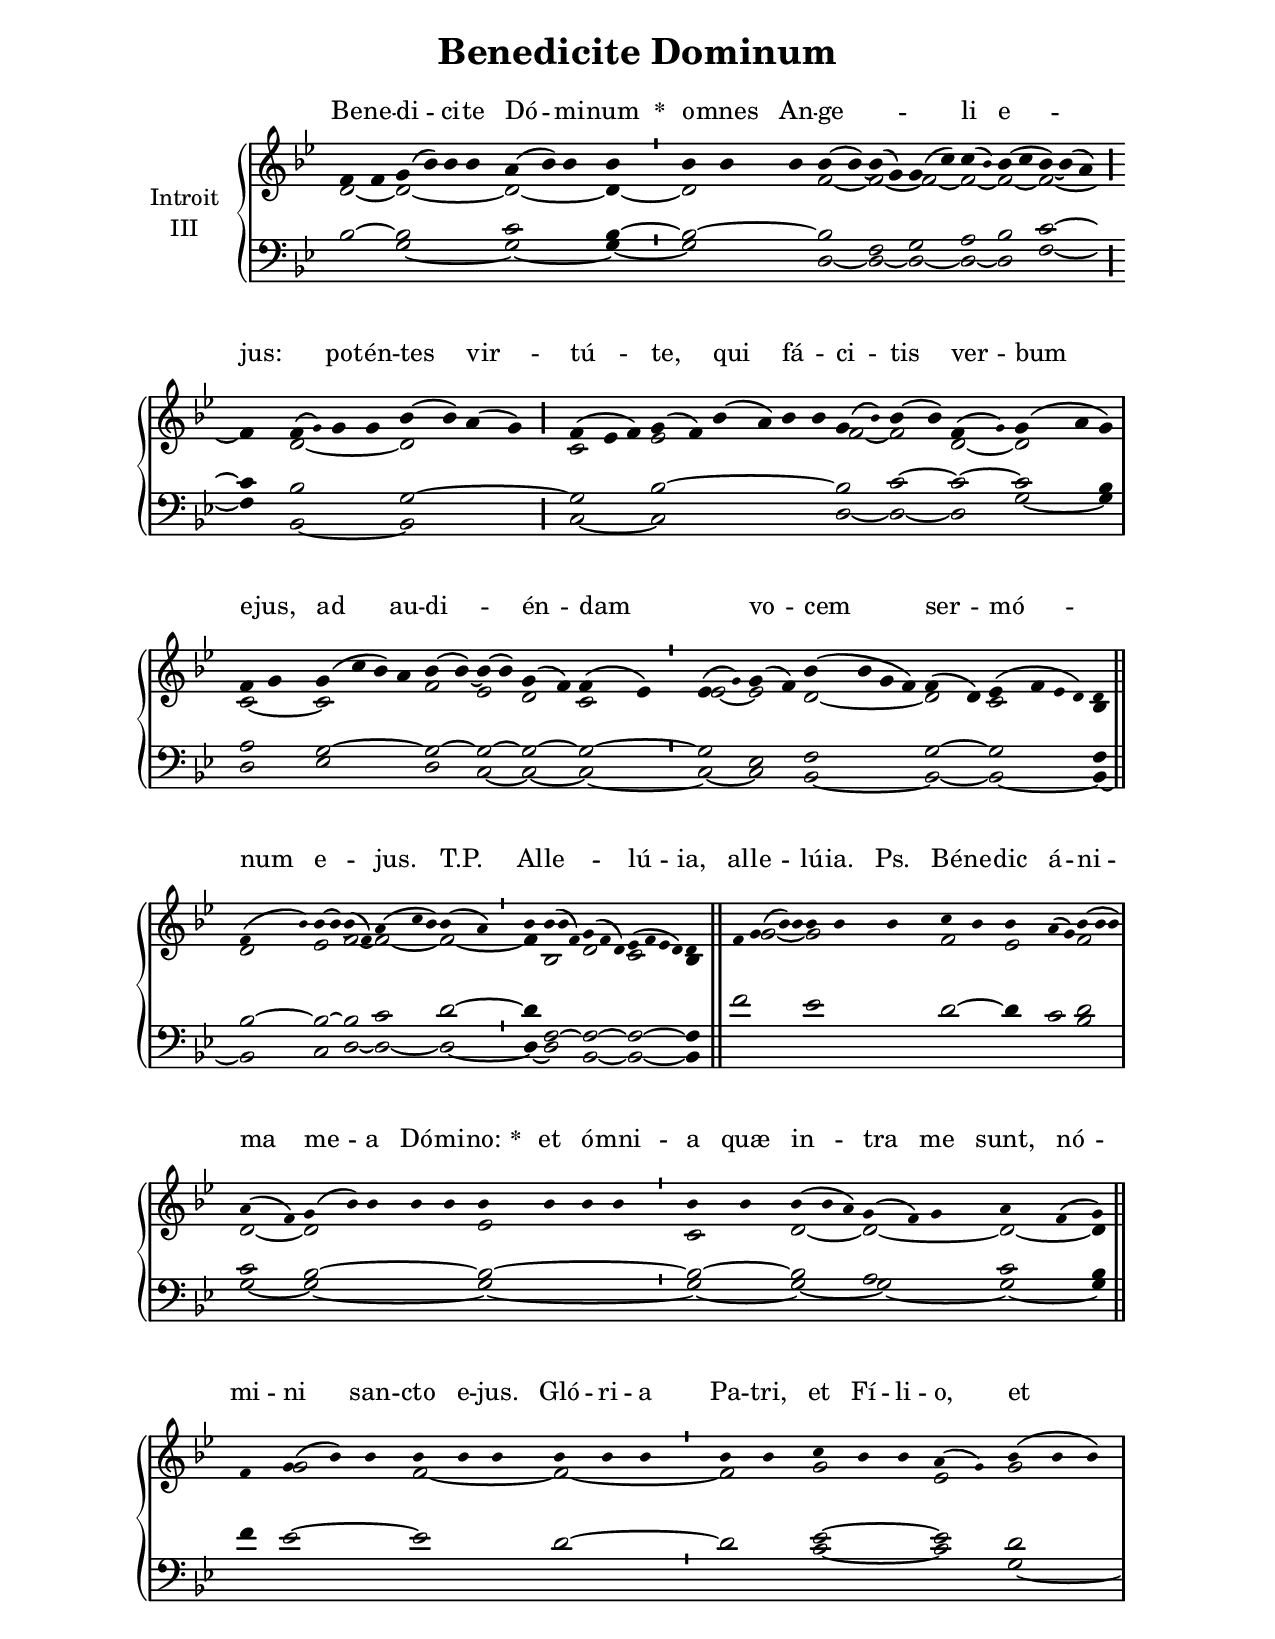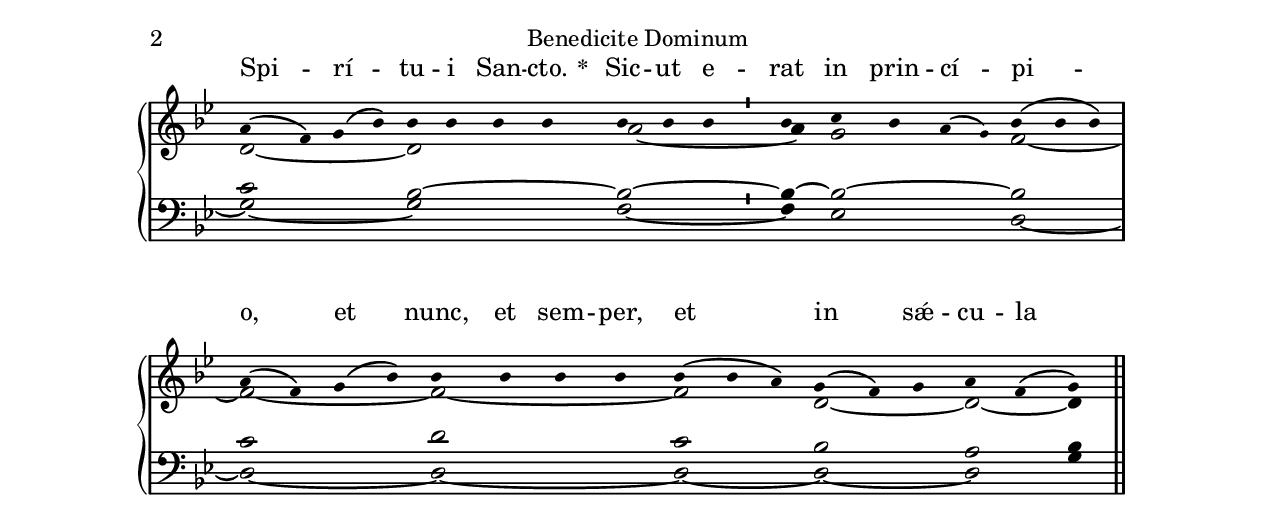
\version "2.18"
\include "gregorian.ly"
\include "noh2.ily"


%Page reference: page iii.354
%(volume.page)

global = {
 \key g \minor
 \cadenzaOn 
}

\header {
  title = \markup \center-column {"Benedicite Dominum" \vspace #1 }
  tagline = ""
  composer = ""
}

\paper {
 #(include-special-characters)
  oddHeaderMarkup = \markup \fill-line {
    \line {}
    \center-column {
      \on-the-fly #first-page     " "
      \on-the-fly #not-first-page "Benedicite Dominum"
    }
    \line { \on-the-fly #print-page-number-check-first \fromproperty #'page:page-number-string }
  }
  evenHeaderMarkup = \markup \fill-line {
    \line { \on-the-fly #print-page-number-check-first \fromproperty #'page:page-number-string }
    \center-column { "Benedicite Dominum" }
    \line {}
  }
}

chantText = \lyricmode {
Be -- ne -- di -- ci -- te Dó -- mi -- num 
\set stanza = " * " o -- mnes An -- ge -- _ li e -- jus: _ 
po -- tén -- tes vir -- tú -- te, 
qui fá -- _ ci -- tis ver -- bum e -- jus, 
ad au -- di -- én -- dam _ vo -- cem ser -- mó -- _ num e -- jus. T.P. 
Al -- le -- _ lú -- ia, al -- le -- _ lú -- ia. Ps. 
Bé -- ne -- dic á -- ni -- ma me -- a Dó -- mi -- no: 
\set stanza = " * " 
et ó -- mni -- a quæ in -- tra me sunt, nó -- mi -- ni san -- cto e -- jus. 
Gló -- ri -- a Pa -- tri, et Fí -- li -- o, et Spi -- rí -- tu -- i San -- cto. 
\set stanza = " * " 
Sic -- ut e -- rat in prin -- cí -- pi -- o, et nunc, et sem -- per, 
et in sǽ -- cu -- la sæ -- cu -- ló -- rum. A -- men. }

chantMusic = {
\tieDown   f'4 f'4 g'4 ( bes'4) bes'4 bes'4 a'4 ( bes'4) bes'4 bes'4 \divisioMinima
 bes'4 bes'4 bes'4 bes'4 ( bes'4) ~ bes'4 ( g'4) g'4 ( c''4) c''4 ( \once \tweak #'font-size #-4 bes' ) bes'4 ( c''4 bes'4) ~ bes'4 ( a'4) \divisioMaior
 f'4 f'4 ( \once \tweak #'font-size #-4 g' ) g'4 g'4 bes'4 ( bes'4) a'4 ( g'4) \divisioMaior
 f'4 ( ees'4 f'4) g'4 ( f'4) bes'4 ( a'4) bes'4 bes'4 g'4 ( \once \tweak #'font-size #-4 bes' ) bes'4 ( bes'4) f'4 ( \once \tweak #'font-size #-4 g' ) g'4 ( a'4 g'4) \divisioMaxima
 f'4 g'4 g'4 ( c''4 bes'4) a'4 bes'4 ( bes'4) ~ bes'4 ( bes'4) g'4 ( f'4) f'4 ( ees'4) \divisioMinima
 ees'4 ( \once \tweak #'font-size #-4 g' ) g'4 ( f'4) bes'4 ( bes'4 g'4 f'4) f'4 ( d'4) ees'4 ( f'4 \tiny ees' d' 4) d'4 \finalis
 f'4 ( \once \tweak #'font-size #-4 bes' ) bes'4 ( bes'4) ~ bes'4 ( f'4) a'4 ( c''4 bes'4) bes'4 ( a'4) \divisioMinima
 bes'4 bes'4 ( bes'4 f'4) g'4 ( f'4 d'4) ees'4 ( f'4 \tiny ees' d' 4) d'4 \finalis
 f'4 g'4 ( bes'4) bes'4 bes'4 bes'4 bes'4 c''4 bes'4 bes'4 a'4 ( g'4) bes'4 ( bes'4 bes'4) \divisioMaxima
 a'4 ( f'4) g'4 ( bes'4) bes'4 bes'4 bes'4 bes'4 bes'4 bes'4 bes'4 \divisioMinima
 bes'4 bes'4 bes'4 ( bes'4 a'4) g'4 ( f'4) g'4 a'4 f'4 ( g'4) \finalis
  f'4 g'4 ( bes'4) bes'4 bes'4 bes'4 bes'4 bes'4 bes'4 bes'4 \divisioMinima
 bes'4 bes'4 c''4 bes'4 bes'4 a'4 ( \once \tweak #'font-size #-4 g' ) bes'4 ( bes'4 bes'4) \divisioMaxima
 a'4 ( f'4) g'4 ( bes'4) bes'4 bes'4 bes'4 bes'4 bes'4 bes'4 bes'4 \divisioMinima
 bes'4 c''4 bes'4 a'4 ( \once \tweak #'font-size #-4 g' ) bes'4 ( bes'4 bes'4) \divisioMaxima
 a'4 ( f'4) g'4 ( bes'4) bes'4 bes'4 bes'4 bes'4 bes'4 ( bes'4 a'4) g'4 ( f'4) g'4 a'4 f'4 ( g'4) \finalis

}

altoMusic = {
d'2 ~ d'2*4/2 ~ d'2*3/2 ~ d'4 ~ \divisioMinima
d'2*3/2 f'2 ~ f'2 ~ f'2 ~ f'2 ~ f'2 ~ f'2*3/2 ~ \divisioMaior
f'4 d'2*4/2 ~ d'2*4/2 \divisioMaior
c'2*3/2 ees'2*6/2 f'2 ~ f'2 d'2 ~ d'2*3/2 \divisioMaxima
c'2 ~ c'2*4/2 f'2 ees'2 d'2 c'2 \divisioMinima
ees'2 ~ ees'2 d'2*4/2 ~ d'2 c'2*4/2 bes4 \finalis
d'2 ees'2 f'2 ~ f'2*3/2 ~ f'2 ~ \divisioMinima
f'4 bes2*3/2 d'2*3/2 c'2*4/2 bes4 \finalis
r4 g'2*3/2 ~ g'2*3/2 f'2 ees'2*3/2 f'2*3/2 \divisioMaxima
d'2 ~ d'2*5/2 ees'2*4/2 \divisioMinima
c'2 d'2*3/2 ~ d'2*3/2 ~ d'2 ~ d'4 r4 g'2*3/2 f'2*3/2 ~ f'2*3/2 ~ \divisioMinima
f'2 g'2*3/2 ees'2 g'2*3/2 \divisioMaxima
d'2*4/2 ~ d'2*4/2 a'2*3/2 ~ \divisioMinima
a'4 g'2*4/2 f'2*3/2 ~ \divisioMaxima
f'2*4/2 ~ f'2*4/2 ~ f'2*3/2 d'2*3/2 ~ d'2 ~ d'4 \finalis
}

tenorMusic = {
bes2 ~ bes2*4/2 c'2*3/2 bes4 ~ \divisioMinima
bes2*3/2 ~ bes2 f2 g2 a2 bes2 c'2*3/2 ~ \divisioMaior
c'4 bes2*4/2 g2*4/2 ~ \divisioMaior
g2*3/2 bes2*6/2 ~ bes2 c'2 ~ c'2 ~ c'2 bes4 \divisioMaxima
a2 g2*4/2 ~ g2 ~ g2 ~ g2 ~ g2 ~ \divisioMinima
g2 ees2 f2*4/2 g2 ~ g2*4/2 f4 \finalis
bes2 ~ bes2 ~ bes2 c'2*3/2 d'2 ~ \divisioMinima
d'4 f2*3/2 ~ f2*3/2 ~ f2*4/2 ~ f4 \finalis
f'2*4/2 ees'2*3/2 d'2 ~ d'4 c'2 d'2*3/2 \divisioMaxima
c'2 bes2*5/2 ~ bes2*4/2 ~ \divisioMinima
bes2 ~ bes2*3/2 a2*3/2 c'2 bes4 f'4 ees'2*3/2 ~ ees'2*3/2 d'2*3/2 ~ \divisioMinima
d'2 ees'2*3/2 ~ ees'2 d'2*3/2 \divisioMaxima
c'2*4/2 bes2*4/2 ~ bes2*3/2 ~ \divisioMinima
bes4 ~ bes2*4/2 ~ bes2*3/2 \divisioMaxima
c'2*4/2 d'2*4/2 c'2*3/2 bes2*3/2 a2 bes4 \finalis
}

bassMusic = {
r2 g2*4/2 ~ g2*3/2 ~ g4 ~ \divisioMinima
g2*3/2 d2 ~ d2 ~ d2 ~ d2 ~ d2 f2*3/2 ~ \divisioMaior
f4 bes,2*4/2 ~ bes,2*4/2 \divisioMaior
c2*3/2 ~ c2*6/2 d2 ~ d2 ~ d2 g2 ~ g4 \divisioMaxima
d2 ees2*4/2 d2 c2 ~ c2 ~ c2 ~ \divisioMinima
c2 ~ c2 bes,2*4/2 ~ bes,2 ~ bes,2*4/2 ~ bes,4 ~ \finalis
bes,2 c2 d2 ~ d2*3/2 ~ d2 ~ \divisioMinima
d4 ~ d2*3/2 bes,2*3/2 ~ bes,2*4/2 ~ bes,4 \finalis
r2*12/2 bes2*3/2 \divisioMaxima
g2 ~ g2*5/2 ~ g2*4/2 ~ \divisioMinima
g2 ~ g2*3/2 ~ g2*3/2 ~ g2 ~ g4 r2*12/2 c'2*3/2 ~ c'2 g2*3/2 ~ \divisioMaxima
g2*4/2 ~ g2*4/2 f2*3/2 ~ \divisioMinima
f4 ees2*4/2 d2*3/2 ~ \divisioMaxima
d2*4/2 ~ d2*4/2 ~ d2*3/2 ~ d2*3/2 ~ d2 g4 \finalis
}

voiceLines = {
\voiceLineStyle


}

\score{
  <<
    \new GrandStaff <<
      \set GrandStaff.autoBeaming = ##f
      \set GrandStaff.instrumentName = \markup \center-column {
        "Introit"
        "III"
      }
      \new Staff = up <<
        \new Voice = "chant" {
          \voiceOne \global \chantMusic
        }
        \new Voice {
          \voiceTwo \global \altoMusic
        }
      >>

      \new Staff = down <<
        \clef bass
        \new Voice {
          \voiceOne \global \tenorMusic
        }
        \new Voice {
          \voiceTwo \global \bassMusic
        }
	\new Voice {
        \voiceThree \global \voiceLines
        }
      >>
    >>
    \new Lyrics \lyricsto chant {
      \chantText
    }
  >>
  \layout{
  }
  \midi{
    \tempo 4 = 125
  }
}
